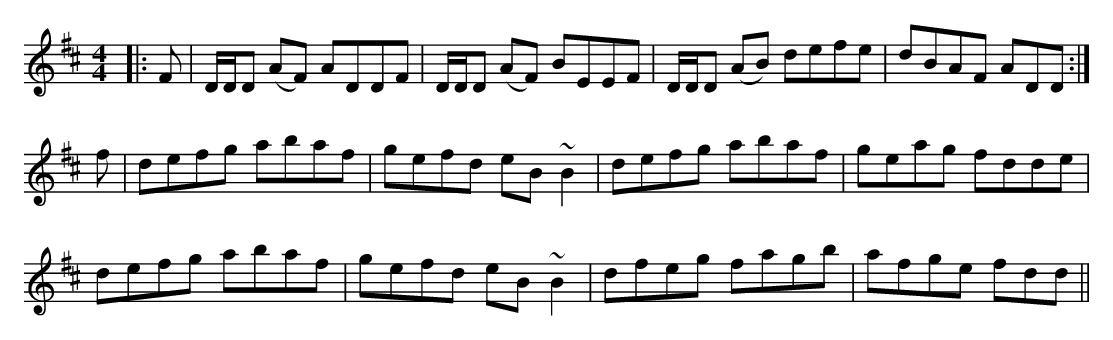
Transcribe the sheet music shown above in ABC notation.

X:1
M:4/4
K:D
|:F|D/D/D (AF) ADDF|D/D/D (AF) BEEF|D/D/D (AB) defe|dBAF ADD:|
f|defg abaf|gefd eB ~B2|defg abaf|geag fdde|
defg abaf|gefd eB ~B2|dfeg fagb|afge fdd||
